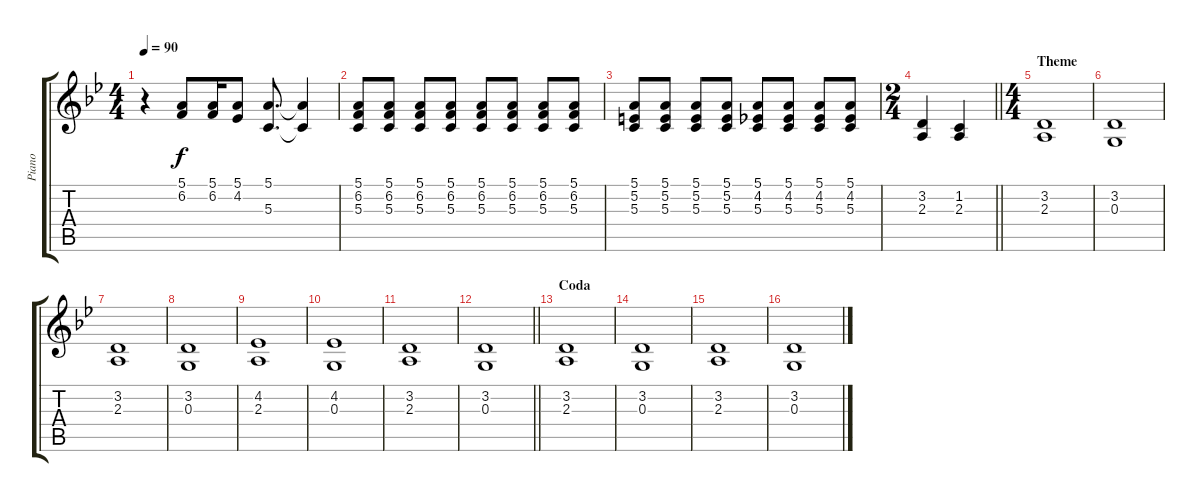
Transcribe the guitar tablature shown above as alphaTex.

\track ("Piano" "Piano") {instrument acousticgrandpiano}
\staff {score tabs}
\tuning (E4 B3 G3 D3 A2 E2) {hide}
\ts (4 4)
\tempo 90
\clef g2
\ks bb
r.4{dy f} (5.1 6.2).8 (5.1 6.2).16 (5.1 4.2).8 (5.1 5.3).8{d} (5.1{t} 5.3{t}).4 |
(5.1 6.2 5.3).8 (5.1 6.2 5.3).8 (5.1 6.2 5.3).8 (5.1 6.2 5.3).8 (5.1 6.2 5.3).8 (5.1 6.2 5.3).8 (5.1 6.2 5.3).8 (5.1 6.2 5.3).8 |
(5.1 5.2 5.3).8 (5.1 5.2 5.3).8 (5.1 5.2 5.3).8 (5.1 5.2 5.3).8 (5.1 4.2 5.3).8 (5.1 4.2 5.3).8 (5.1 4.2 5.3).8 (5.1 4.2 5.3).8 |
\ts (2 4)
\barLineRight lightlight
(3.2 2.3).4 (1.2 2.3).4 |
\ts (4 4)
\section ("" "Theme")
(3.2 2.3).1 |
(3.2 0.3).1 |
(3.2 2.3).1 |
(3.2 0.3).1 |
(4.2 2.3).1 |
(4.2 0.3).1 |
(3.2 2.3).1 |
\barLineRight lightlight
(3.2 0.3).1 |
\section ("" "Coda")
(3.2 2.3).1 |
(3.2 0.3).1 |
(3.2 2.3).1 |
(3.2 0.3).1
